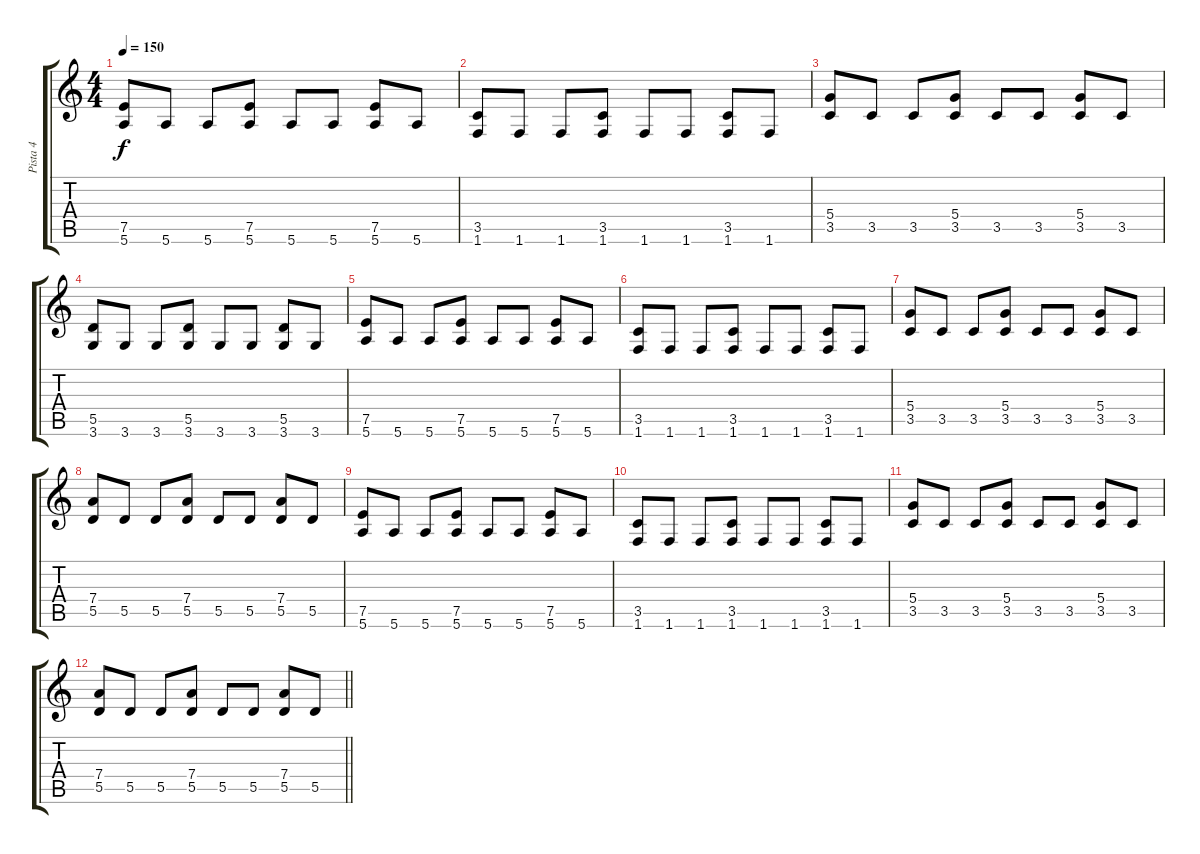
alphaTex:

\track ("Pista 4" "Pista 4") {instrument distortionguitar}
\staff {score tabs}
\tuning (E4 B3 G3 D3 A2 E2) {hide}
\ts (4 4)
\tempo 150
\clef g2
\ks c
(7.5 5.6).8{dy f} 5.6.8 5.6.8 (7.5 5.6).8 5.6.8 5.6.8 (7.5 5.6).8 5.6.8 |
(3.5 1.6).8 1.6.8 1.6.8 (3.5 1.6).8 1.6.8 1.6.8 (3.5 1.6).8 1.6.8 |
(5.4 3.5).8 3.5.8 3.5.8 (5.4 3.5).8 3.5.8 3.5.8 (5.4 3.5).8 3.5.8 |
(5.5 3.6).8 3.6.8 3.6.8 (5.5 3.6).8 3.6.8 3.6.8 (5.5 3.6).8 3.6.8 |
(7.5 5.6).8 5.6.8 5.6.8 (7.5 5.6).8 5.6.8 5.6.8 (7.5 5.6).8 5.6.8 |
(3.5 1.6).8 1.6.8 1.6.8 (3.5 1.6).8 1.6.8 1.6.8 (3.5 1.6).8 1.6.8 |
(5.4 3.5).8 3.5.8 3.5.8 (5.4 3.5).8 3.5.8 3.5.8 (5.4 3.5).8 3.5.8 |
(7.4 5.5).8 5.5.8 5.5.8 (7.4 5.5).8 5.5.8 5.5.8 (7.4 5.5).8 5.5.8 |
(7.5 5.6).8 5.6.8 5.6.8 (7.5 5.6).8 5.6.8 5.6.8 (7.5 5.6).8 5.6.8 |
(3.5 1.6).8 1.6.8 1.6.8 (3.5 1.6).8 1.6.8 1.6.8 (3.5 1.6).8 1.6.8 |
(5.4 3.5).8 3.5.8 3.5.8 (5.4 3.5).8 3.5.8 3.5.8 (5.4 3.5).8 3.5.8 |
\barLineRight lightlight
(7.4 5.5).8 5.5.8 5.5.8 (7.4 5.5).8 5.5.8 5.5.8 (7.4 5.5).8 5.5.8
